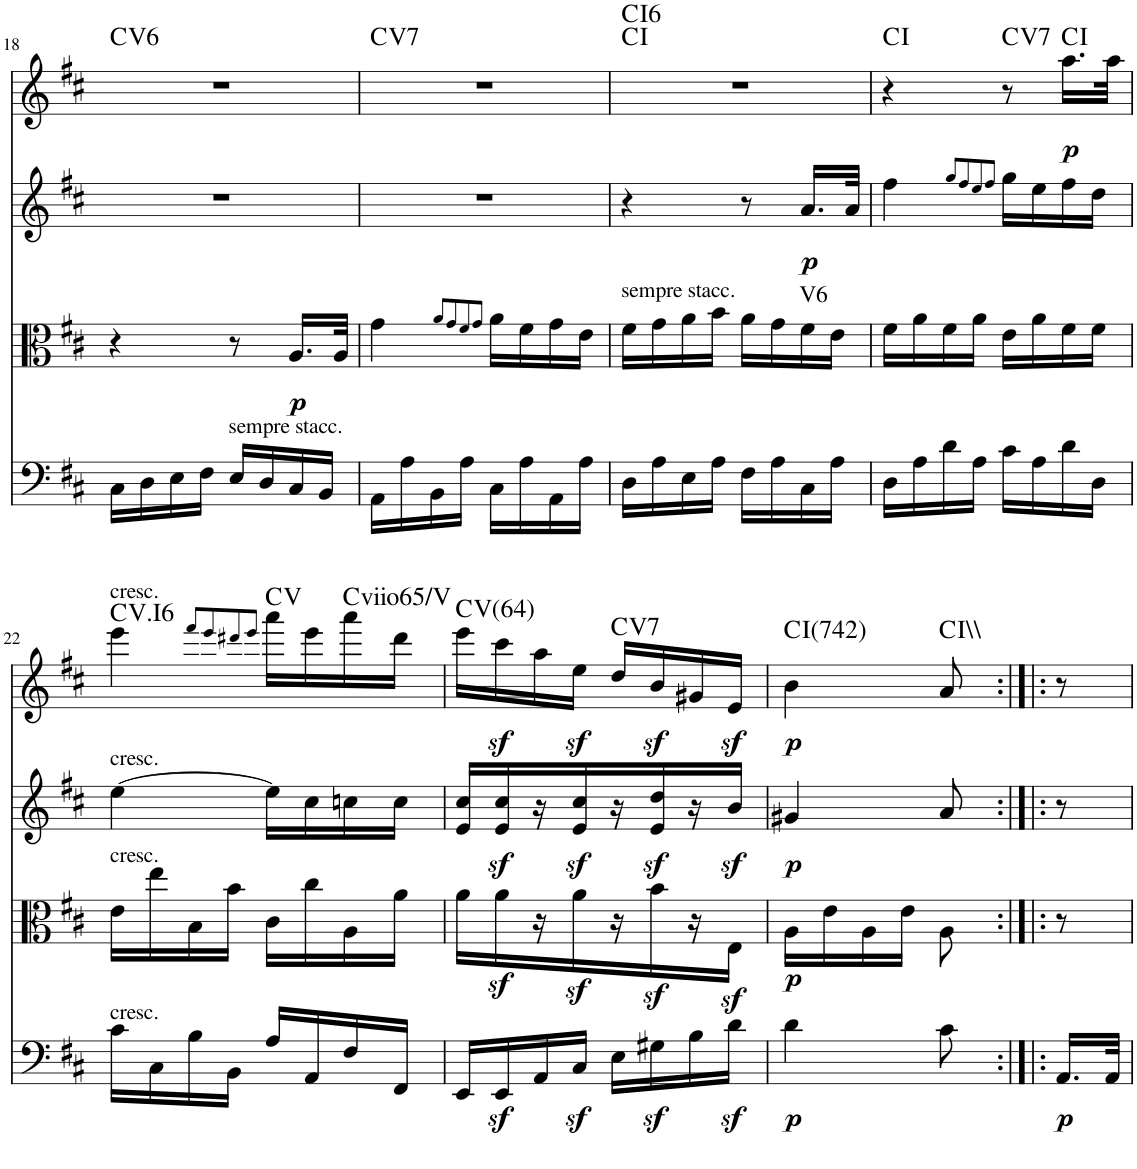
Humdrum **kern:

**kern	**dynam	**kern	**dynam	**kern	**text	**dynam	**kern	**dynam	**harte
*part4	*part4	*part3	*part3	*part2	*part2	*part2	*part1	*part1	*part1
*staff4	*staff4	*staff3	*staff3	*staff2	*staff2	*staff2	*staff1	*staff1	*
*I"Violoncello	*	*I"Viola	*	*I"Violin 2	*	*	*I"Violin 1	*	*
*I'Vc	*	*I'Vla	*	*I'Vln	*	*	*I'Vln	*	*
!!LO:PB:g=z
*clefF4	*	*clefC3	*	*clefG2	*	*	*clefG2	*	*
*k[f#c#]	*	*k[f#c#]	*	*k[f#c#]	*	*	*k[f#c#]	*	*
*D:	*	*D:	*	*D:	*	*	*D:	*	*
*M2/4	*	*M2/4	*	*M2/4	*	*	*M2/4	*	*
=18	=18	=18	=18	=18	=18	=18	=18	=18	=18
!	!	!	!	!	!	!	!	!	!LO:H:kt=6
16C#\LL	.	4r	.	2r	.	.	2r	.	C:maj6
16D\	.	.	.	.	.	.	.	.	.
16E\	.	.	.	.	.	.	.	.	.
16F#\JJ	.	.	.	.	.	.	.	.	.
!LO:TX:a:t=sempre stacc.	!	!	!	!	!	!	!	!	!
16E/LL	.	8r	.	.	.	.	.	.	.
16D/	.	.	.	.	.	.	.	.	.
!	!	!	!LO:DY:b	!	!	!	!	!	!
16C#/	.	16.A/LL	p	.	.	.	.	.	.
16BB/JJ	.	.	.	.	.	.	.	.	.
.	.	32A/JJk	.	.	.	.	.	.	.
=19	=19	=19	=19	=19	=19	=19	=19	=19	=19
!	!	!	!	!	!	!	!	!	!LO:H:kt=7
16AA\LL	.	4g\	.	2r	.	.	2r	.	C:7
16A\	.	.	.	.	.	.	.	.	.
16BB\	.	.	.	.	.	.	.	.	.
16A\JJ	.	.	.	.	.	.	.	.	.
.	.	8qa/L	.	.	.	.	.	.	.
.	.	8qg/	.	.	.	.	.	.	.
.	.	8qf#/	.	.	.	.	.	.	.
.	.	8qg/J	.	.	.	.	.	.	.
16C#\LL	.	16a\LL	.	.	.	.	.	.	.
16A\	.	16f#\	.	.	.	.	.	.	.
16AA\	.	16g\	.	.	.	.	.	.	.
16A\JJ	.	16e\JJ	.	.	.	.	.	.	.
=20	=20	=20	=20	=20	=20	=20	=20	=20	=20
!	!	!LO:TX:a:t=sempre stacc.	!	!	!	!	!	!	!LO:H:n=2:kt=6
16D\LL	.	16f#\LL	.	4r	.	.	2r	.	C:maj C:maj6
16A\	.	16g\	.	.	.	.	.	.	.
16E\	.	16a\	.	.	.	.	.	.	.
16A\JJ	.	16b\JJ	.	.	.	.	.	.	.
16F#\LL	.	16a\LL	.	8r	.	.	.	.	.
16A\	.	16g\	.	.	.	.	.	.	.
!	!	!	!	!	!LO:LY:b	!LO:DY:b	!	!	!
16C#\	.	16f#\	.	16.a/LL	V6	p	.	.	.
16A\JJ	.	16e\JJ	.	.	.	.	.	.	.
.	.	.	.	32a/JJk	.	.	.	.	.
=21	=21	=21	=21	=21	=21	=21	=21	=21	=21
16D\LL	.	16f#\LL	.	4ff#\	.	.	4r	.	C:maj
16A\	.	16a\	.	.	.	.	.	.	.
16d\	.	16f#\	.	.	.	.	.	.	.
16A\JJ	.	16a\JJ	.	.	.	.	.	.	.
.	.	.	.	8qgg/L	.	.	.	.	.
.	.	.	.	8qff#/	.	.	.	.	.
.	.	.	.	8qee/	.	.	.	.	.
.	.	.	.	8qff#/J	.	.	.	.	.
!	!	!	!	!	!	!	!	!	!LO:H:kt=7
16c#\LL	.	16e\LL	.	16gg\LL	.	.	8r	.	C:7
16A\	.	16a\	.	16ee\	.	.	.	.	.
!	!	!	!	!	!	!	!	!LO:DY:b	!
16d\	.	16f#\	.	16ff#\	.	.	16.aa\LL	p	C:maj
16D\JJ	.	16f#\JJ	.	16dd\JJ	.	.	.	.	.
.	.	.	.	.	.	.	32aa\JJk	.	.
!!LO:LB:g=z
=22	=22	=22	=22	=22	=22	=22	=22	=22	=22
!	!	!	!	!	!	!	!LO:TX:a:t=cresc.	!	!
!	!	!	!	!LO:TX:a:t=cresc.	!	!	!	!	!
!	!	!LO:TX:a:t=cresc.	!	!	!	!	!	!	!
!LO:TX:a:t=cresc.	!	!	!	!	!	!	!	!	!LO:H:kt=6
16c#\LL	.	16e\LL	.	[4ee\	.	.	4eee\	.	C:maj6
16C#\	.	16ee\	.	.	.	.	.	.	.
16B\	.	16B\	.	.	.	.	.	.	.
16BB\JJ	.	16b\JJ	.	.	.	.	.	.	.
.	.	.	.	.	.	.	8qfff#/L	.	.
.	.	.	.	.	.	.	8qeee/	.	.
.	.	.	.	.	.	.	8qddd#X/	.	.
.	.	.	.	.	.	.	8qeee/J	.	.
16A/LL	.	16c#\LL	.	16ee\LL]	.	.	16aaa\LL	.	C:maj
16AA/	.	16cc#\	.	16cc#\	.	.	16eee\	.	.
!	!	!	!	!	!	!	!	!	!LO:H:kt=viio
16F#/	.	16A\	.	16ccn\	.	.	16aaa\	.	.
16FF#/JJ	.	16a\JJ	.	16cc\JJ	.	.	16ddd#\JJ	.	.
=23	=23	=23	=23	=23	=23	=23	=23	=23	=23
!	!	!	!	!	!	!	!	!	!LO:H:kt=64
16EE/LL	.	16a\LL	.	16e/ 16cc#/LL	.	.	16eee\LL	.	C:maj
16EEz</	.	16az<\	.	16e/z< 16cc#/z<	.	.	16ccc#z<\	.	.
16AA/	.	16r	.	16r	.	.	16aa\	.	.
16C#z</JJ	.	16az<\	.	16e/z< 16cc#/z<	.	.	16eez<\JJ	.	.
!	!	!	!	!	!	!	!	!	!LO:H:kt=7
16E\LL	.	16r	.	16r	.	.	16dd/LL	.	C:7
16G#Xz<\	.	16bz<\	.	16e/z< 16dd/z<	.	.	16bz</	.	.
16B\	.	16r	.	16r	.	.	16g#X/	.	.
16dz<\JJ	.	16Ez<\JJ	.	16bz</JJ	.	.	16ez</JJ	.	.
=24	=24	=24	=24	=24	=24	=24	=24	=24	=24
!	!LO:DY:b	!	!LO:DY:b	!	!	!LO:DY:b	!	!LO:DY:b	!LO:H:kt=742
4d\	p	16A\LL	p	4g#X/	.	p	4b\	p	C:maj
.	.	16e\	.	.	.	.	.	.	.
.	.	16A\	.	.	.	.	.	.	.
.	.	16e\JJ	.	.	.	.	.	.	.
8c#\	.	8A\	.	8a/	.	.	8a/	.	C:maj
=24X3:|!|:	=24X3:|!|:	=24X3:|!|:	=24X3:|!|:	=24X3:|!|:	=24X3:|!|:	=24X3:|!|:	=24X3:|!|:	=24X3:|!|:	=24X3:|!|:
!	!LO:DY:b	!	!	!	!	!	!	!	!
16.AA/LL	p	8r	.	8r	.	.	8r	.	.
32AA/JJk	.	.	.	.	.	.	.	.	.
=	=	=	=	=	=	=	=	=	=
*-	*-	*-	*-	*-	*-	*-	*-	*-	*-
